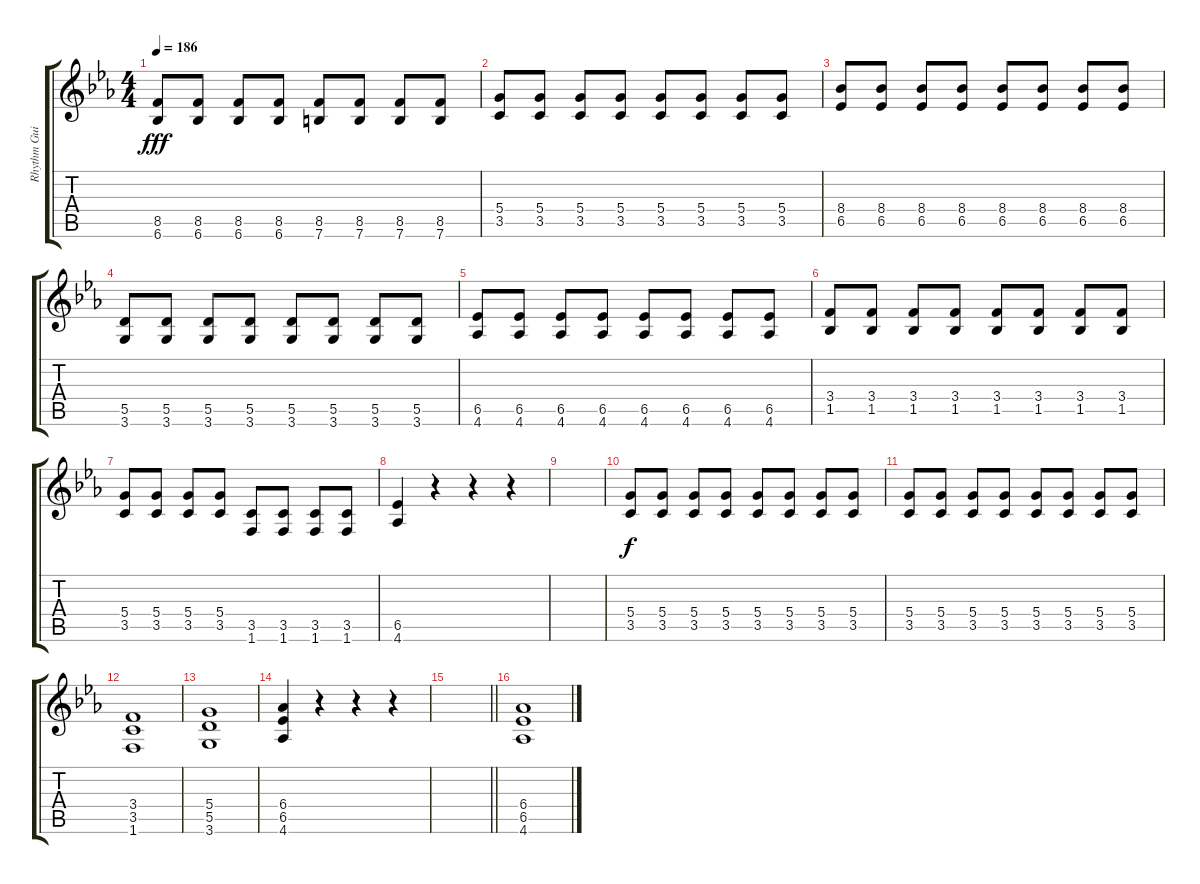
\track ("Rhythm Guitar" "Rhythm Gui") {instrument distortionguitar}
\staff {score tabs}
\tuning (E4 B3 G3 D3 A2 E2) {hide}
\ts (4 4)
\tempo 186
\clef g2
\ks eb
(8.5 6.6).8{dy fff} (8.5 6.6).8 (8.5 6.6).8 (8.5 6.6).8 (8.5 7.6).8 (8.5 7.6).8 (8.5 7.6).8 (8.5 7.6).8 |
(5.4 3.5).8 (5.4 3.5).8 (5.4 3.5).8 (5.4 3.5).8 (5.4 3.5).8 (5.4 3.5).8 (5.4 3.5).8 (5.4 3.5).8 |
(8.4 6.5).8 (8.4 6.5).8 (8.4 6.5).8 (8.4 6.5).8 (8.4 6.5).8 (8.4 6.5).8 (8.4 6.5).8 (8.4 6.5).8 |
(5.5 3.6).8 (5.5 3.6).8 (5.5 3.6).8 (5.5 3.6).8 (5.5 3.6).8 (5.5 3.6).8 (5.5 3.6).8 (5.5 3.6).8 |
(6.5 4.6).8 (6.5 4.6).8 (6.5 4.6).8 (6.5 4.6).8 (6.5 4.6).8 (6.5 4.6).8 (6.5 4.6).8 (6.5 4.6).8 |
(3.4 1.5).8 (3.4 1.5).8 (3.4 1.5).8 (3.4 1.5).8 (3.4 1.5).8 (3.4 1.5).8 (3.4 1.5).8 (3.4 1.5).8 |
(5.4 3.5).8 (5.4 3.5).8 (5.4 3.5).8 (5.4 3.5).8 (3.5 1.6).8 (3.5 1.6).8 (3.5 1.6).8 (3.5 1.6).8 |
(6.5 4.6).4 r.4 r.4 r.4 |
|
(5.4 3.5).8{dy f} (5.4 3.5).8 (5.4 3.5).8 (5.4 3.5).8 (5.4 3.5).8 (5.4 3.5).8 (5.4 3.5).8 (5.4 3.5).8 |
(5.4 3.5).8 (5.4 3.5).8 (5.4 3.5).8 (5.4 3.5).8 (5.4 3.5).8 (5.4 3.5).8 (5.4 3.5).8 (5.4 3.5).8 |
(3.4 3.5 1.6).1 |
(5.4 5.5 3.6).1 |
(6.4 6.5 4.6).4 r.4 r.4 r.4 |
\barLineRight lightlight
|
(6.4 6.5 4.6).1
